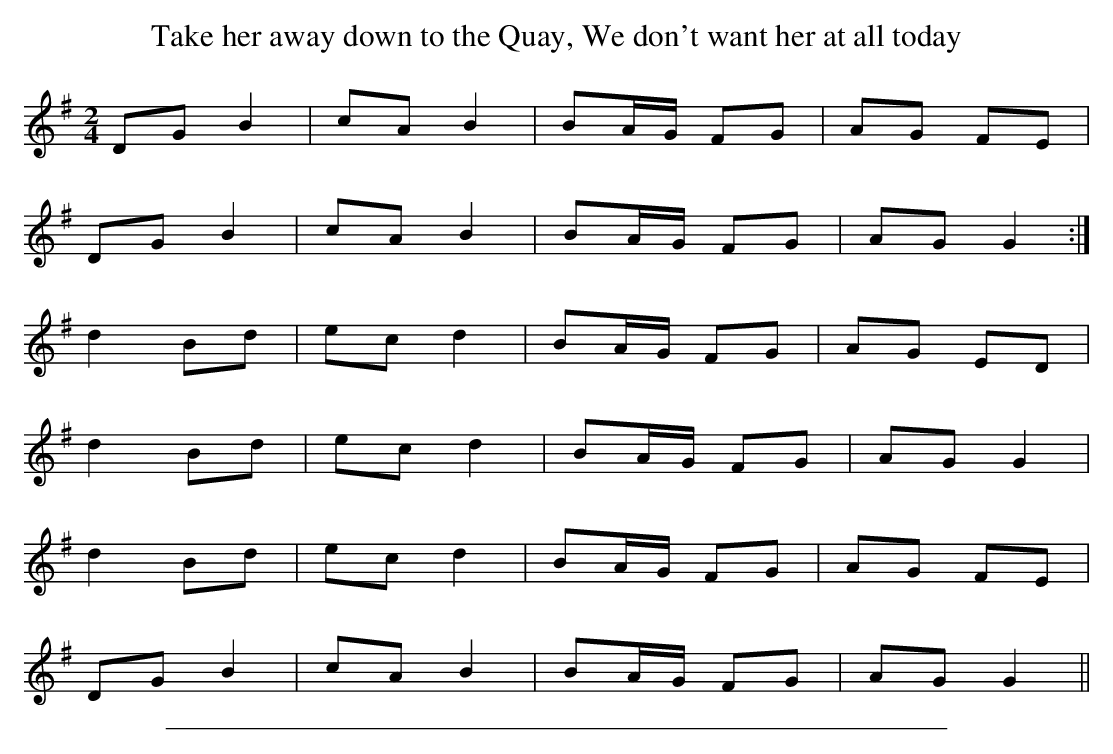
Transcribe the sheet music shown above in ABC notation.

X:1
T: Take her away down to the Quay, We don't want her at all today
M:2/4
L:1/8
K:G
DG B2|cA B2|BA/G/ FG|AG FE|
DG B2|cA B2|BA/G/ FG|AG G2:|
d2 Bd|ec d2|BA/G/ FG|AG ED|
d2 Bd|ec d2|BA/G/ FG|AG G2|
d2 Bd|ec d2|BA/G/ FG|AG FE|
DG B2|cA B2|BA/G/ FG|AG G2||
